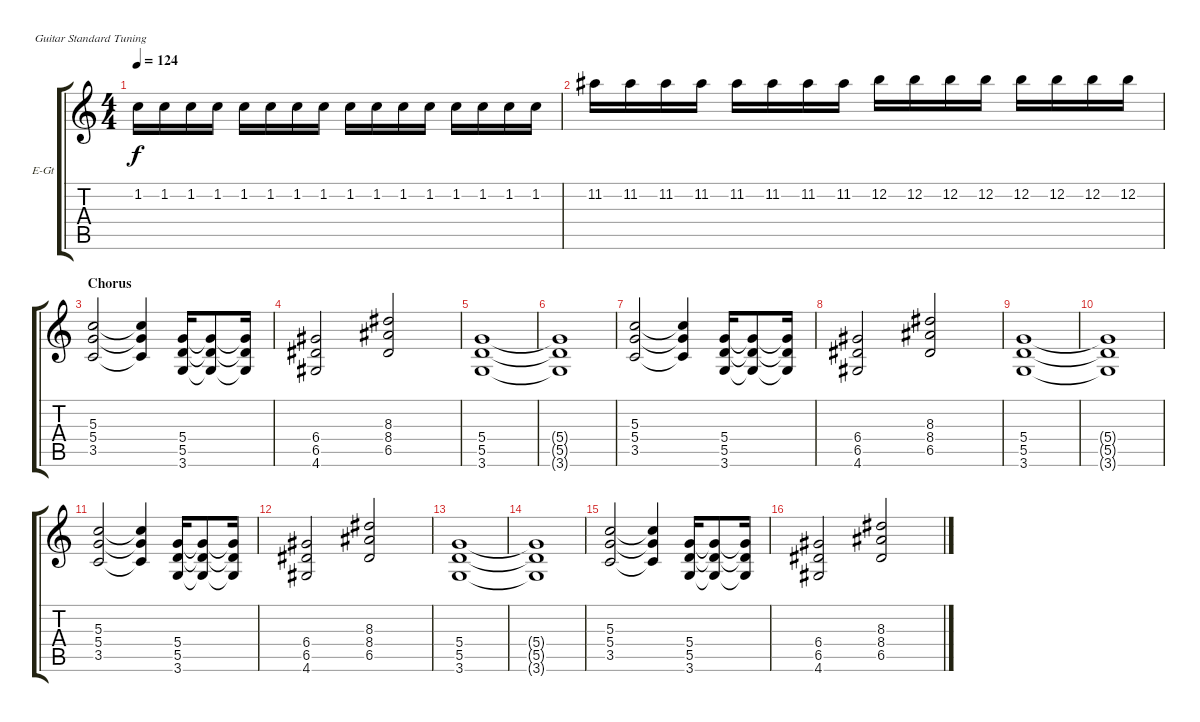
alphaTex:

\bracketExtendMode groupsimilarinstruments
\firstSystemTrackNameOrientation horizontal
\otherSystemsTrackNameOrientation horizontal
\track ("Jhon (guit. muted)" "E-Gt") {instrument electricguitarmuted}
\staff {score tabs}
\tuning (E4 B3 G3 D3 A2 E2)
\ts (4 4)
\tempo 124
\clef g2
\ks c
1.2.16{dy f} 1.2.16 1.2.16 1.2.16 1.2.16 1.2.16 1.2.16 1.2.16 1.2.16 1.2.16 1.2.16 1.2.16 1.2.16 1.2.16 1.2.16 1.2.16 |
11.2.16 11.2.16 11.2.16 11.2.16 11.2.16 11.2.16 11.2.16 11.2.16 12.2.16 12.2.16 12.2.16 12.2.16 12.2.16 12.2.16 12.2.16 12.2.16 |
\section ("" "Chorus")
(5.3 5.4 3.5).2 (5.3{t} 5.4{t} 3.5{t}).4 (5.4 5.5 3.6).16 (5.4{t} 5.5{t} 3.6{t}).8 (5.4{t} 5.5{t} 3.6{t}).16 |
(6.4 6.5 4.6).2 (8.3 8.4 6.5).2 |
(5.4 5.5 3.6).1 |
(5.4{t} 5.5{t} 3.6{t}).1 |
(5.3 5.4 3.5).2 (5.3{t} 5.4{t} 3.5{t}).4 (5.4 5.5 3.6).16 (5.4{t} 5.5{t} 3.6{t}).8 (5.4{t} 5.5{t} 3.6{t}).16 |
(6.4 6.5 4.6).2 (8.3 8.4 6.5).2 |
(5.4 5.5 3.6).1 |
(5.4{t} 5.5{t} 3.6{t}).1 |
(5.3 5.4 3.5).2 (5.3{t} 5.4{t} 3.5{t}).4 (5.4 5.5 3.6).16 (5.4{t} 5.5{t} 3.6{t}).8 (5.4{t} 5.5{t} 3.6{t}).16 |
(6.4 6.5 4.6).2 (8.3 8.4 6.5).2 |
(5.4 5.5 3.6).1 |
(5.4{t} 5.5{t} 3.6{t}).1 |
(5.3 5.4 3.5).2 (5.3{t} 5.4{t} 3.5{t}).4 (5.4 5.5 3.6).16 (5.4{t} 5.5{t} 3.6{t}).8 (5.4{t} 5.5{t} 3.6{t}).16 |
(6.4 6.5 4.6).2 (8.3 8.4 6.5).2
